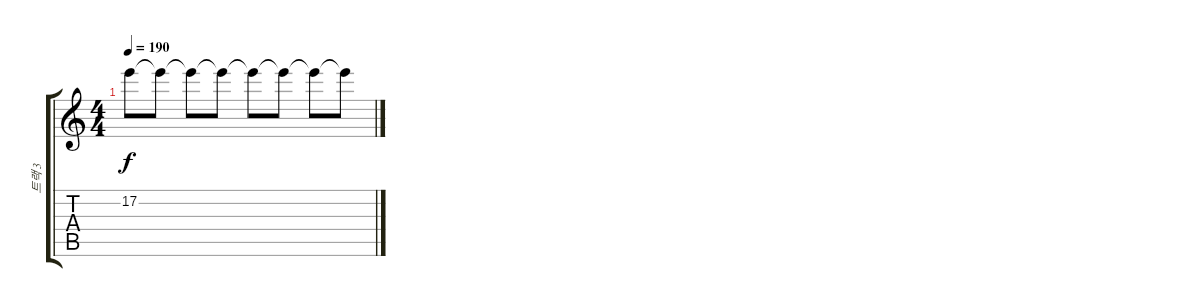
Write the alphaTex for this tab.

\track ("트랙 3" "트랙 3") {instrument electricguitarjazz}
\staff {score tabs}
\tuning (E4 B3 G3 D3 A2 E2) {hide}
\ts (4 4)
\tempo 190
\clef g2
\ks c
17.2{t}.8{dy f} 17.2{t}.8 17.2{t}.8 17.2{t}.8 17.2{t}.8 17.2{t}.8 17.2{t}.8 17.2{t}.8
